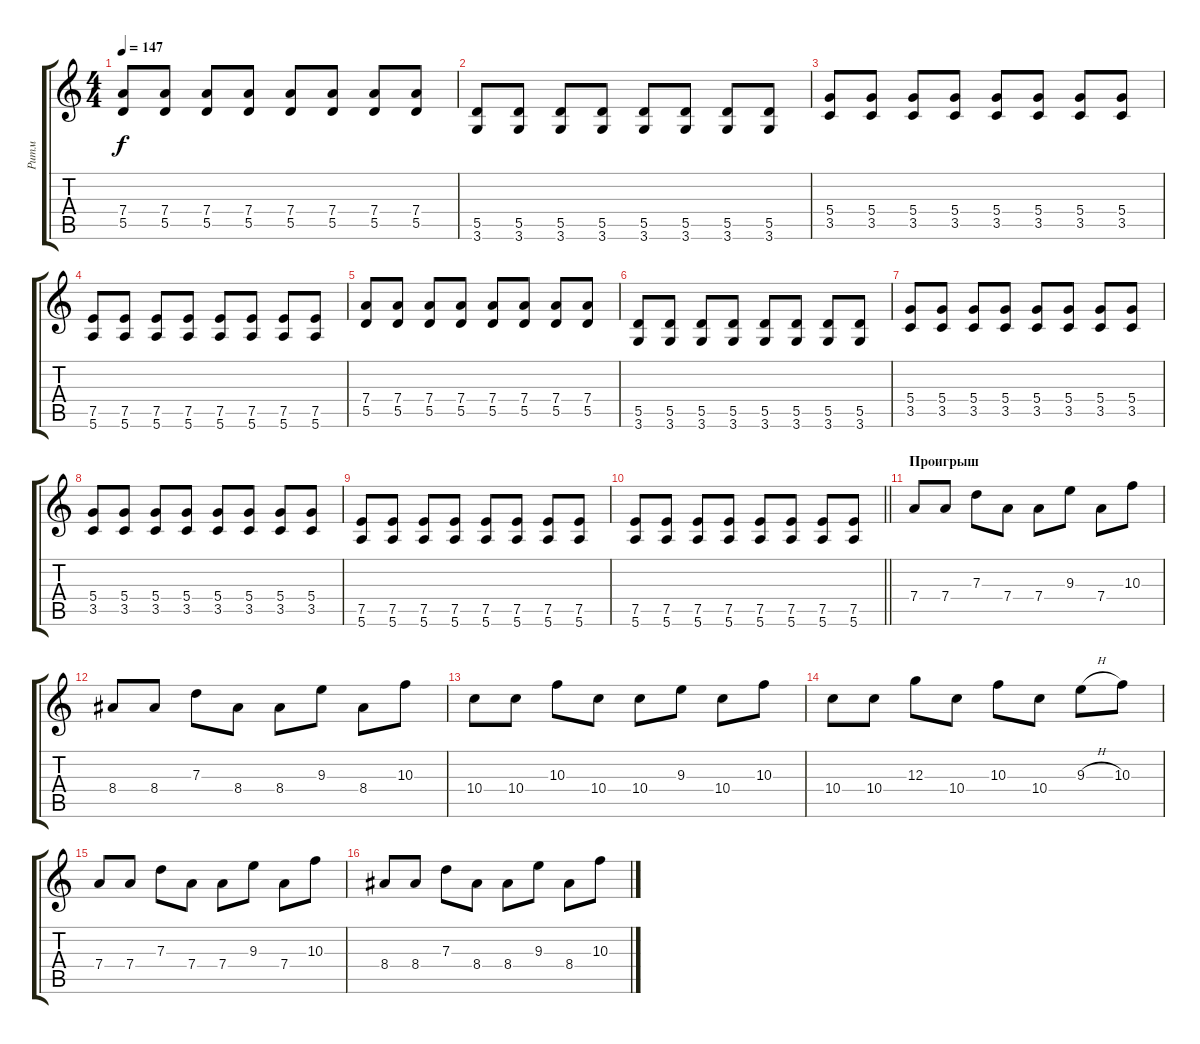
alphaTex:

\track ("Ритм" "Ритм") {instrument electricguitarclean}
\staff {score tabs}
\tuning (E4 B3 G3 D3 A2 E2) {hide}
\ts (4 4)
\tempo 147
\clef g2
\ks c
(7.4 5.5).8{dy f} (7.4 5.5).8 (7.4 5.5).8 (7.4 5.5).8 (7.4 5.5).8 (7.4 5.5).8 (7.4 5.5).8 (7.4 5.5).8 |
(5.5 3.6).8 (5.5 3.6).8 (5.5 3.6).8 (5.5 3.6).8 (5.5 3.6).8 (5.5 3.6).8 (5.5 3.6).8 (5.5 3.6).8 |
(5.4 3.5).8 (5.4 3.5).8 (5.4 3.5).8 (5.4 3.5).8 (5.4 3.5).8 (5.4 3.5).8 (5.4 3.5).8 (5.4 3.5).8 |
(7.5 5.6).8 (7.5 5.6).8 (7.5 5.6).8 (7.5 5.6).8 (7.5 5.6).8 (7.5 5.6).8 (7.5 5.6).8 (7.5 5.6).8 |
(7.4 5.5).8 (7.4 5.5).8 (7.4 5.5).8 (7.4 5.5).8 (7.4 5.5).8 (7.4 5.5).8 (7.4 5.5).8 (7.4 5.5).8 |
(5.5 3.6).8 (5.5 3.6).8 (5.5 3.6).8 (5.5 3.6).8 (5.5 3.6).8 (5.5 3.6).8 (5.5 3.6).8 (5.5 3.6).8 |
(5.4 3.5).8 (5.4 3.5).8 (5.4 3.5).8 (5.4 3.5).8 (5.4 3.5).8 (5.4 3.5).8 (5.4 3.5).8 (5.4 3.5).8 |
(5.4 3.5).8 (5.4 3.5).8 (5.4 3.5).8 (5.4 3.5).8 (5.4 3.5).8 (5.4 3.5).8 (5.4 3.5).8 (5.4 3.5).8 |
(7.5 5.6).8 (7.5 5.6).8 (7.5 5.6).8 (7.5 5.6).8 (7.5 5.6).8 (7.5 5.6).8 (7.5 5.6).8 (7.5 5.6).8 |
\barLineRight lightlight
(7.5 5.6).8 (7.5 5.6).8 (7.5 5.6).8 (7.5 5.6).8 (7.5 5.6).8 (7.5 5.6).8 (7.5 5.6).8 (7.5 5.6).8 |
\section ("" "Проигрыш")
7.4.8{instrument electricguitarclean} 7.4.8 7.3.8 7.4.8 7.4.8 9.3.8 7.4.8 10.3.8 |
8.4.8 8.4.8 7.3.8 8.4.8 8.4.8 9.3.8 8.4.8 10.3.8 |
10.4.8 10.4.8 10.3.8 10.4.8 10.4.8 9.3.8 10.4.8 10.3.8 |
10.4.8 10.4.8 12.3.8 10.4.8 10.3.8 10.4.8 9.3{h}.8 10.3.8 |
7.4.8 7.4.8 7.3.8 7.4.8 7.4.8 9.3.8 7.4.8 10.3.8 |
8.4.8 8.4.8 7.3.8 8.4.8 8.4.8 9.3.8 8.4.8 10.3.8
